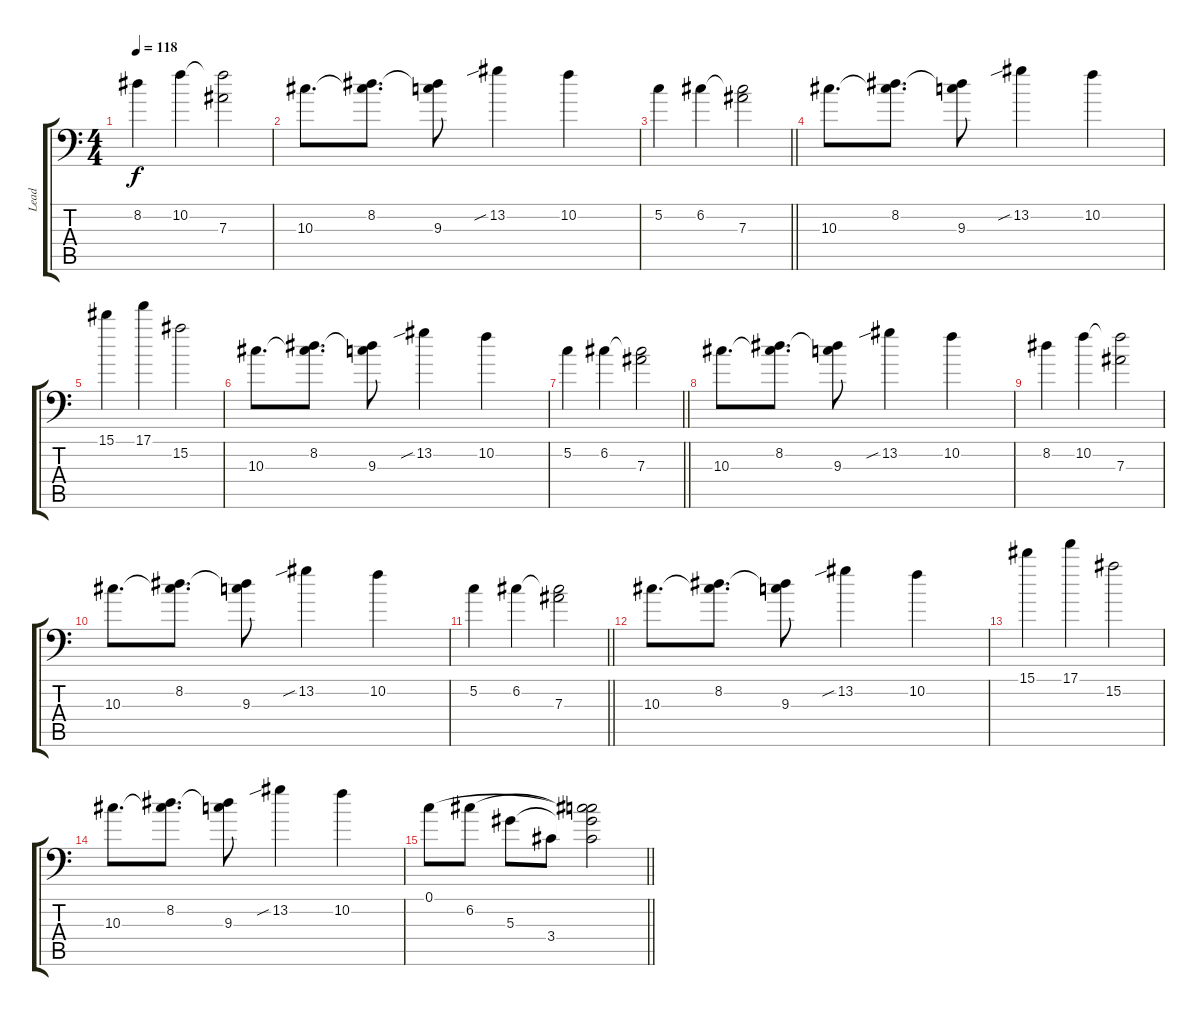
\track ("Lead" "Lead") {instrument distortionguitar}
\staff {score tabs}
\tuning (C4 G3 Eb3 Bb2 F2 Bb1) {hide}
\ts (4 4)
\tempo 118
\clef f4
\ks c
8.2.4{dy f} 10.2.4 (10.2{t} 7.3).2 |
10.3.8{d} (8.2 10.3{t}).8{d} (8.2{t} 9.3).8 13.2{sib}.4 10.2.4 |
\barLineRight lightlight
5.2.4 6.2.4 (6.2{t} 7.3).2 |
10.3.8{d} (8.2 10.3{t}).8{d} (8.2{t} 9.3).8 13.2{sib}.4 10.2.4 |
15.1.4 17.1.4 15.2.2 |
10.3.8{d} (8.2 10.3{t}).8{d} (8.2{t} 9.3).8 13.2{sib}.4 10.2.4 |
\barLineRight lightlight
5.2.4 6.2.4 (6.2{t} 7.3).2 |
10.3.8{d} (8.2 10.3{t}).8{d} (8.2{t} 9.3).8 13.2{sib}.4 10.2.4 |
8.2.4 10.2.4 (10.2{t} 7.3).2 |
10.3.8{d} (8.2 10.3{t}).8{d} (8.2{t} 9.3).8 13.2{sib}.4 10.2.4 |
\barLineRight lightlight
5.2.4 6.2.4 (6.2{t} 7.3).2 |
10.3.8{d} (8.2 10.3{t}).8{d} (8.2{t} 9.3).8 13.2{sib}.4 10.2.4 |
15.1.4 17.1.4 15.2.2 |
10.3.8{d} (8.2 10.3{t}).8{d} (8.2{t} 9.3).8 13.2{sib}.4 10.2.4 |
\barLineRight lightlight
0.1.8 6.2.8 5.3.8 3.4.8 (0.1{t} 6.2{t} 5.3{t} 3.4{t}).2
